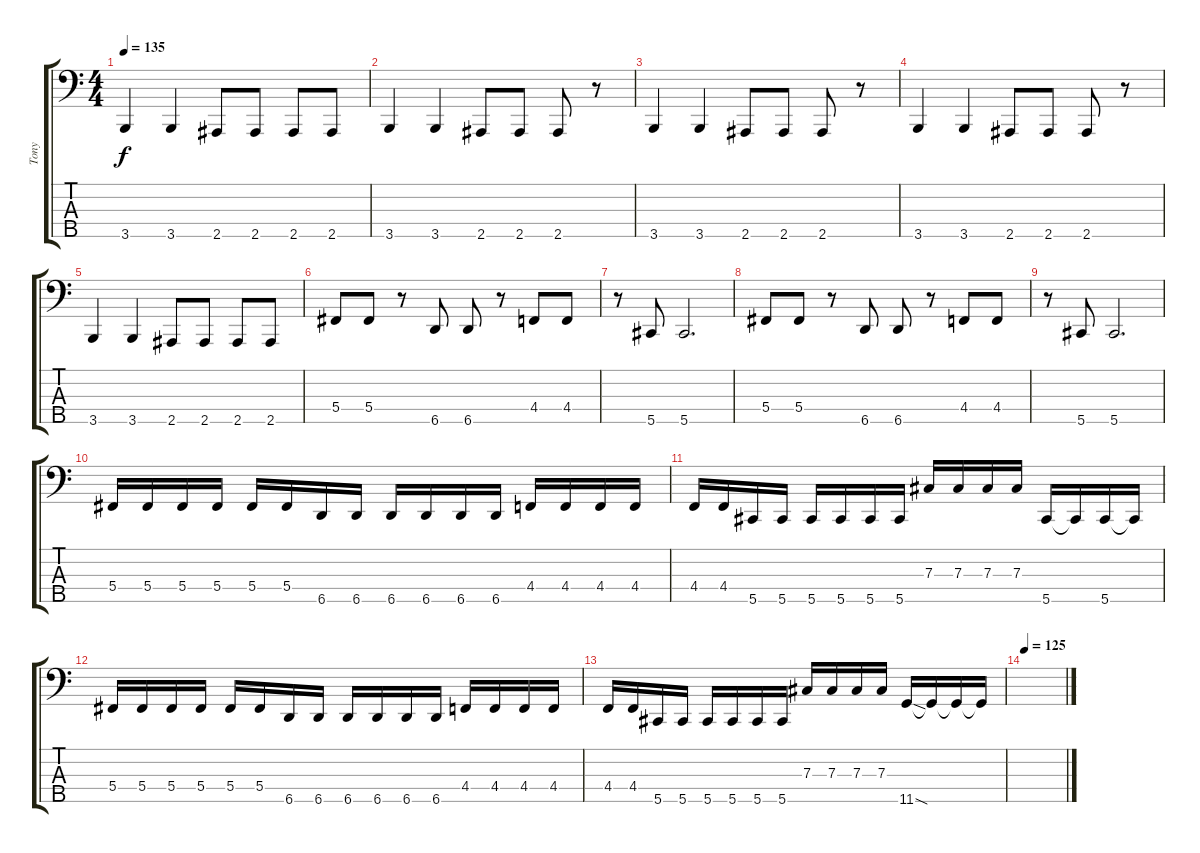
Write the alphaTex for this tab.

\track ("Tony" "Tony") {instrument electricbasspick}
\staff {score tabs}
\tuning (E2 B1 Gb1 Db1 Ab0) {hide}
\ts (4 4)
\tempo 135
\clef f4
\ks c
3.5.4{dy f} 3.5.4 2.5.8 2.5.8 2.5.8 2.5.8 |
3.5.4 3.5.4 2.5.8 2.5.8 2.5.8 r.8 |
3.5.4 3.5.4 2.5.8 2.5.8 2.5.8 r.8 |
3.5.4 3.5.4 2.5.8 2.5.8 2.5.8 r.8 |
3.5.4 3.5.4 2.5.8 2.5.8 2.5.8 2.5.8 |
5.4.8 5.4.8 r.8 6.5.8 6.5.8 r.8 4.4.8 4.4.8 |
r.8 5.5.8 5.5.2{d} |
5.4.8 5.4.8 r.8 6.5.8 6.5.8 r.8 4.4.8 4.4.8 |
r.8 5.5.8 5.5.2{d} |
5.4.16 5.4.16 5.4.16 5.4.16 5.4.16 5.4.16 6.5.16 6.5.16 6.5.16 6.5.16 6.5.16 6.5.16 4.4.16 4.4.16 4.4.16 4.4.16 |
4.4.16 4.4.16 5.5.16 5.5.16 5.5.16 5.5.16 5.5.16 5.5.16 7.3.16 7.3.16 7.3.16 7.3.16 5.5.16 5.5{t}.16 5.5.16 5.5{t}.16 |
5.4.16 5.4.16 5.4.16 5.4.16 5.4.16 5.4.16 6.5.16 6.5.16 6.5.16 6.5.16 6.5.16 6.5.16 4.4.16 4.4.16 4.4.16 4.4.16 |
4.4.16 4.4.16 5.5.16 5.5.16 5.5.16 5.5.16 5.5.16 5.5.16 7.3.16 7.3.16 7.3.16 7.3.16 11.5{sod}.16 11.5{t}.16 11.5{t}.16 11.5{t}.16 |
\tempo 125
